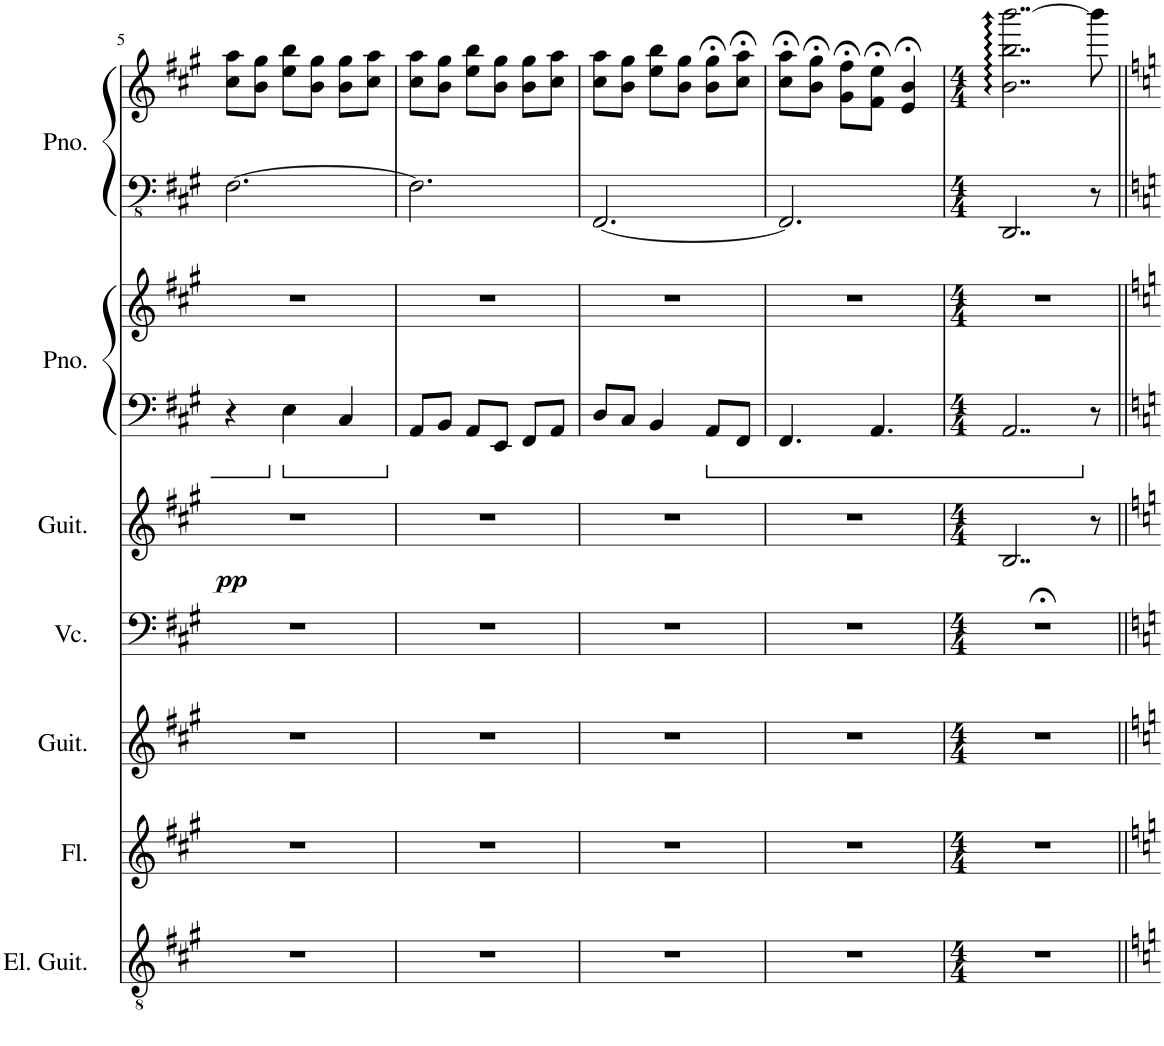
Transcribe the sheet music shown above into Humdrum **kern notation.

**kern	**kern	**kern	**kern	**kern	**dynam	**kern	**kern	**kern	**kern
*part7	*part6	*part5	*part4	*part3	*part3	*part2	*part2	*part1	*part1
*staff9	*staff8	*staff7	*staff6	*staff5	*staff5	*staff4	*staff3	*staff2	*staff1
*I"Electric Guitar	*I"Flute	*I"Acoustic Guitar	*I"Violoncello	*I"Acoustic Guitar	*	*I"Piano	*	*I"Piano	*
*I'El. Guit.	*I'Fl.	*I'Guit.	*I'Vc.	*I'Guit.	*	*I'Pno.	*	*I'Pno.	*
!!LO:PB:g=z
*clefGv2	*clefG2	*clefG2	*clefF4	*clefG2	*	*clefF4	*clefG2	*clefFv4	*clefG2
*k[f#c#g#]	*k[f#c#g#]	*k[f#c#g#]	*k[f#c#g#]	*k[f#c#g#]	*	*k[f#c#g#]	*k[f#c#g#]	*k[f#c#g#]	*k[f#c#g#]
*M3/4	*M3/4	*M3/4	*M3/4	*M3/4	*	*M3/4	*M3/4	*M3/4	*M3/4
=5	=5	=5	=5	=5	=5	=5	=5	=5	=5
!	!	!	!	!	!LO:DY:b	!	!	!	!
2.r	2.r	2.r	2.r	2.r	pp	4r	2.r	[2.FF#\	8cc#\ 8aa\L
.	.	.	.	.	.	.	.	.	8b\ 8gg#\J
.	.	.	.	.	.	4E\	.	.	8ee\ 8bb\L
.	.	.	.	.	.	.	.	.	8b\ 8gg#\J
.	.	.	.	.	.	4C#/	.	.	8b\ 8gg#\L
.	.	.	.	.	.	.	.	.	8cc#\ 8aa\J
=6	=6	=6	=6	=6	=6	=6	=6	=6	=6
2.r	2.r	2.r	2.r	2.r	.	8AA/L	2.r	2.FF#\]	8cc#\ 8aa\L
.	.	.	.	.	.	8BB/J	.	.	8b\ 8gg#\J
.	.	.	.	.	.	8AA/L	.	.	8ee\ 8bb\L
.	.	.	.	.	.	8EE/J	.	.	8b\ 8gg#\J
.	.	.	.	.	.	8FF#/L	.	.	8b\ 8gg#\L
.	.	.	.	.	.	8AA/J	.	.	8cc#\ 8aa\J
=7	=7	=7	=7	=7	=7	=7	=7	=7	=7
2.r	2.r	2.r	2.r	2.r	.	8D/L	2.r	[2.FFF#/	8cc#\ 8aa\L
.	.	.	.	.	.	8C#/J	.	.	8b\ 8gg#\J
.	.	.	.	.	.	4BB/	.	.	8ee\ 8bb\L
.	.	.	.	.	.	.	.	.	8b\ 8gg#\J
.	.	.	.	.	.	8AA/L	.	.	8b\;< 8gg#\;<L
.	.	.	.	.	.	8FF#/J	.	.	8cc#\;< 8aa\;<J
=8	=8	=8	=8	=8	=8	=8	=8	=8	=8
2.r	2.r	2.r	2.r	2.r	.	4.FF#/	2.r	2.FFF#/]	8cc#\;< 8aa\;<L
.	.	.	.	.	.	.	.	.	8b\;< 8gg#\;<J
.	.	.	.	.	.	.	.	.	8g#\;< 8ff#\;<L
.	.	.	.	.	.	4.AA/	.	.	8f#\;< 8ee\;<J
.	.	.	.	.	.	.	.	.	4e/;< 4b/;<
=9	=9	=9	=9	=9	=9	=9	=9	=9	=9
*M4/4	*M4/4	*M4/4	*M4/4	*M4/4	*	*M4/4	*M4/4	*M4/4	*M4/4
1r	1r	1r	1r;<	2..B/	.	2..AA/	1r	2..DDD/	2..b\: 2..bb\: [2..bbb\:
.	.	.	.	8r	.	8r	.	8r	8bbb\]
=||	=||	=||	=||	=||	=||	=||	=||	=||	=||
*-	*-	*-	*-	*-	*-	*-	*-	*-	*-
